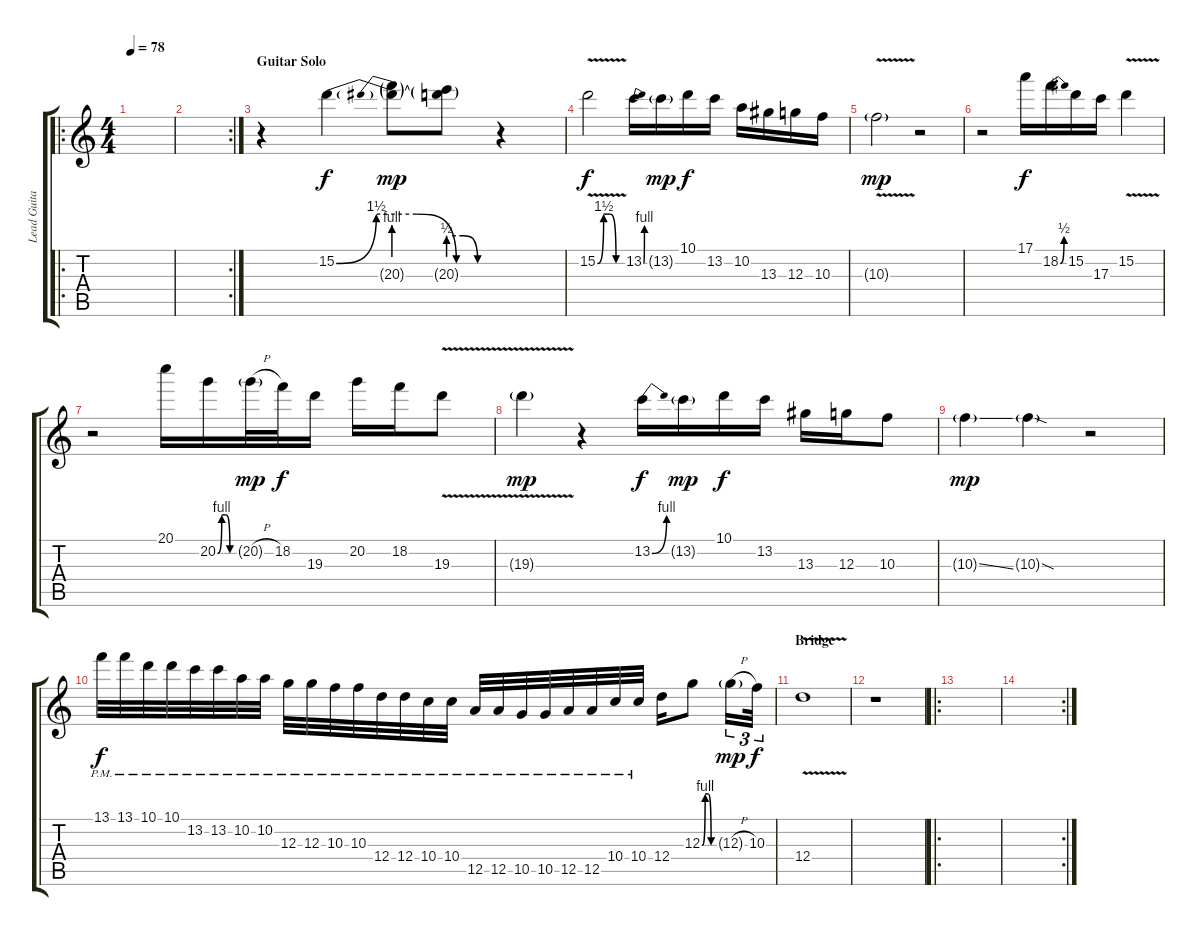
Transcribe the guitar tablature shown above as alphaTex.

\track ("Lead Guitar Two Overdub (Slight Dist.)" "Lead Guita") {instrument distortionguitar}
\staff {score tabs}
\tuning (E4 B3 G3 D3 A2 E2) {hide}
\ro
\ts (4 4)
\tempo 78
\clef g2
\ks c
|
\rc 2
|
\section ("" "Guitar Solo")
r.4 15.2{be (custom 0 0 15 6 30 6 45 0 60 0)}.4 (15.2{t} 20.3{be (prebend 0 4 60 4) g}).8{dy mp} (15.2{t} 20.3{be (custom 0 2 20 2 40 0 60 0) g}).8 r.4 |
15.2{be (custom 0 0 15 6 30 6 45 0 60 0) v}.2{dy f} 13.2{be (bend 0 0 60 4)}.16 13.2{g}.16{dy mp} 10.1.16{dy f} 13.2.16 10.2.16 13.3.16 12.3.16 10.3.16 |
10.3{v g}.2{dy mp} r.2 |
r.2 17.1.16{dy f} 18.2{be (bend 0 0 60 2)}.16 15.2.16 17.3.16 15.2{v}.4 |
r.2 20.1.16 20.2{be (custom 0 0 15 4 30 4 45 0 60 0)}.16 20.2{h g}.32{dy mp} 18.2.32{dy f} 19.3.16 20.2.16 18.2.16 19.3{v}.8 |
19.3{v g}.4{dy mp} r.4 13.2{be (bend 0 0 60 4)}.16{dy f} 13.2{g}.16{dy mp} 10.1.16{dy f} 13.2.16 13.3.16 12.3.16 10.3.8 |
10.3{ss g}.4{dy mp} 10.3{sod g}.4 r.2 |
13.1{pm}.32{dy f} 13.1{pm}.32 10.1{pm}.32 10.1{pm}.32 13.2{pm}.32 13.2{pm}.32 10.2{pm}.32 10.2{pm}.32 12.3{pm}.32 12.3{pm}.32 10.3{pm}.32 10.3{pm}.32 12.4{pm}.32 12.4{pm}.32 10.4{pm}.32 10.4{pm}.32 12.5{pm}.32 12.5{pm}.32 10.5{pm}.32 10.5{pm}.32 12.5{pm}.32 12.5{pm}.32 10.4{pm}.32 10.4{pm}.32 12.4.16 12.3{be (custom 0 0 15 4 30 4 45 0 60 0)}.8 12.3{h g}.16{tu (3 2) dy mp} 10.3.32{tu (3 2) dy f} |
\section ("" "Bridge")
12.4{v}.1 |
r.1 |
\ro
|
\rc 2
